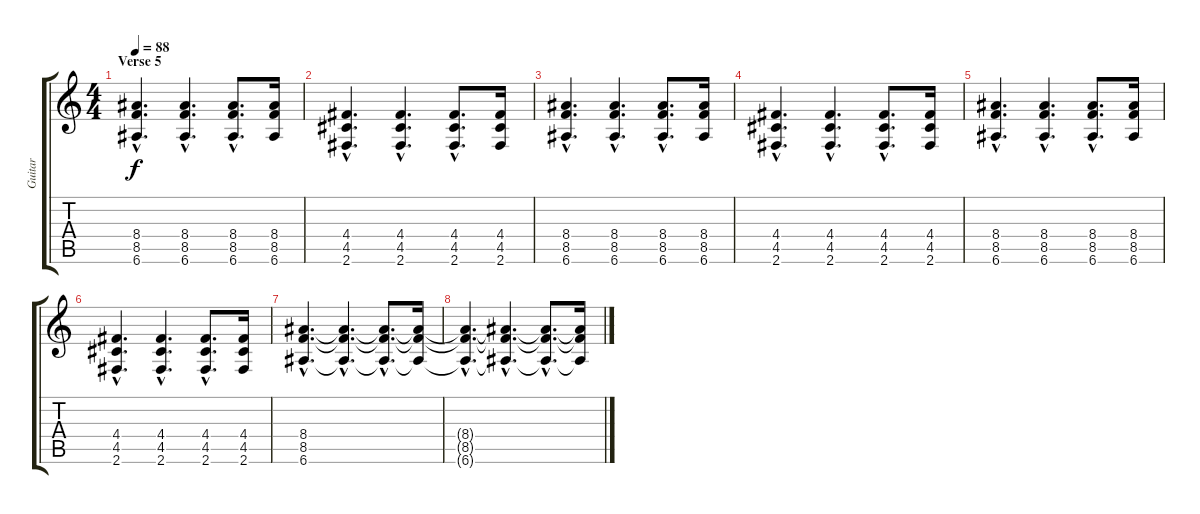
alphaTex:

\track ("Guitar" "Guitar") {instrument electricguitarjazz}
\staff {score tabs}
\tuning (E4 B3 G3 D3 A2 E2) {hide}
\ts (4 4)
\section ("" "Verse 5")
\tempo 88
\clef g2
\ks c
(8.4{hac} 8.5{hac} 6.6{hac}).4{d dy f} (8.4{hac} 8.5{hac} 6.6{hac}).4{d} (8.4{hac} 8.5{hac} 6.6{hac}).8{d} (8.4 8.5 6.6).16 |
(4.4{hac} 4.5{hac} 2.6{hac}).4{d} (4.4{hac} 4.5{hac} 2.6{hac}).4{d} (4.4{hac} 4.5{hac} 2.6{hac}).8{d} (4.4 4.5 2.6).16 |
(8.4{hac} 8.5{hac} 6.6{hac}).4{d} (8.4{hac} 8.5{hac} 6.6{hac}).4{d} (8.4{hac} 8.5{hac} 6.6{hac}).8{d} (8.4 8.5 6.6).16 |
(4.4{hac} 4.5{hac} 2.6{hac}).4{d} (4.4{hac} 4.5{hac} 2.6{hac}).4{d} (4.4{hac} 4.5{hac} 2.6{hac}).8{d} (4.4 4.5 2.6).16 |
(8.4{hac} 8.5{hac} 6.6{hac}).4{d} (8.4{hac} 8.5{hac} 6.6{hac}).4{d} (8.4{hac} 8.5{hac} 6.6{hac}).8{d} (8.4 8.5 6.6).16 |
(4.4{hac} 4.5{hac} 2.6{hac}).4{d} (4.4{hac} 4.5{hac} 2.6{hac}).4{d} (4.4{hac} 4.5{hac} 2.6{hac}).8{d} (4.4 4.5 2.6).16 |
(8.4{hac} 8.5{hac} 6.6{hac}).4{d} (8.4{hac t} 8.5{hac t} 6.6{hac t}).4{d} (8.4{hac t} 8.5{hac t} 6.6{hac t}).8{d} (8.4{t} 8.5{t} 6.6{t}).16 |
(8.4{hac t} 8.5{hac t} 6.6{hac t}).4{d} (8.4{hac t} 8.5{hac t} 6.6{hac t}).4{d} (8.4{hac t} 8.5{hac t} 6.6{hac t}).8{d} (8.4{t} 8.5{t} 6.6{t}).16
